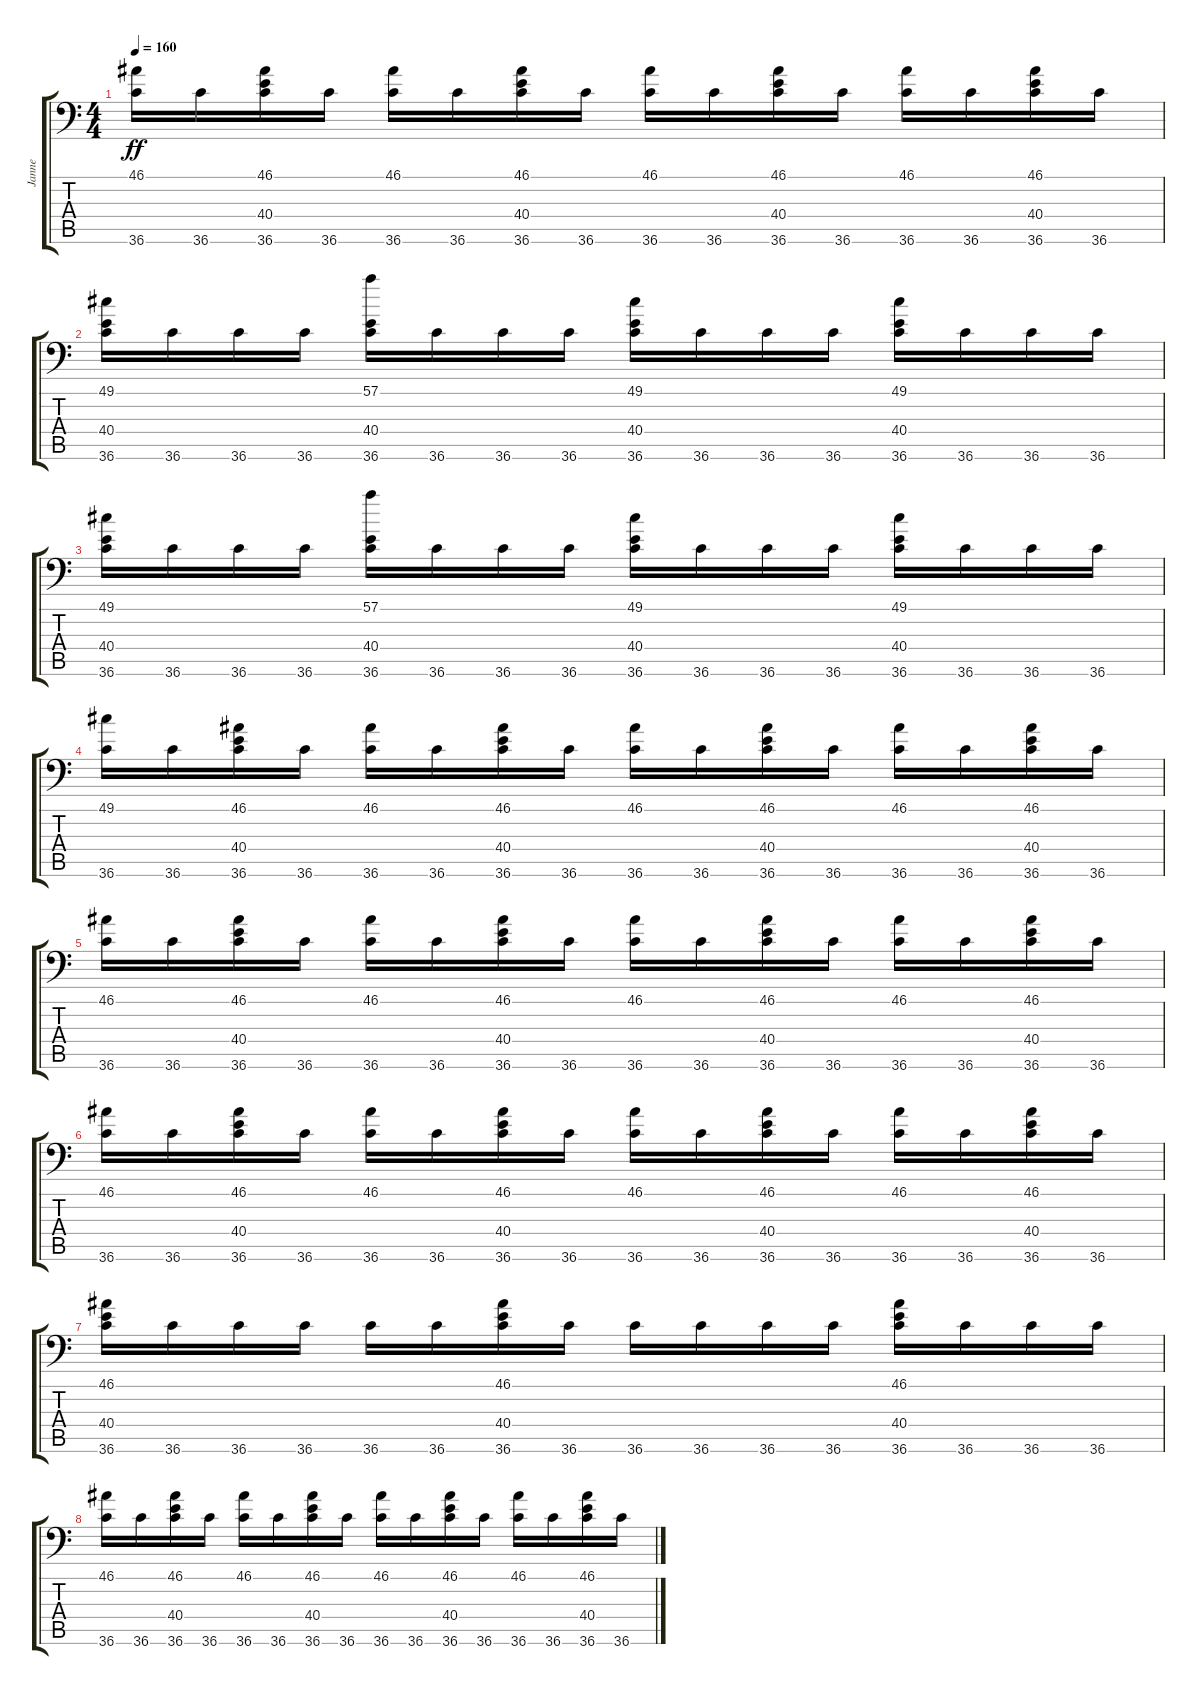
\track ("Janne" "Janne") {instrument acousticgrandpiano}
\staff {score tabs}
\tuning (C-1 C-1 C-1 C-1 C-1 C-1) {hide}
\ts (4 4)
\tempo 160
\clef f4
\ks c
(46.1 36.6).16{dy ff} 36.6.16 (46.1 40.4 36.6).16 36.6.16 (46.1 36.6).16 36.6.16 (46.1 40.4 36.6).16 36.6.16 (46.1 36.6).16 36.6.16 (46.1 40.4 36.6).16 36.6.16 (46.1 36.6).16 36.6.16 (46.1 40.4 36.6).16 36.6.16 |
(49.1 40.4 36.6).16 36.6.16 36.6.16 36.6.16 (57.1 40.4 36.6).16 36.6.16 36.6.16 36.6.16 (49.1 40.4 36.6).16 36.6.16 36.6.16 36.6.16 (49.1 40.4 36.6).16 36.6.16 36.6.16 36.6.16 |
(49.1 40.4 36.6).16 36.6.16 36.6.16 36.6.16 (57.1 40.4 36.6).16 36.6.16 36.6.16 36.6.16 (49.1 40.4 36.6).16 36.6.16 36.6.16 36.6.16 (49.1 40.4 36.6).16 36.6.16 36.6.16 36.6.16 |
(49.1 36.6).16 36.6.16 (46.1 40.4 36.6).16 36.6.16 (46.1 36.6).16 36.6.16 (46.1 40.4 36.6).16 36.6.16 (46.1 36.6).16 36.6.16 (46.1 40.4 36.6).16 36.6.16 (46.1 36.6).16 36.6.16 (46.1 40.4 36.6).16 36.6.16 |
(46.1 36.6).16 36.6.16 (46.1 40.4 36.6).16 36.6.16 (46.1 36.6).16 36.6.16 (46.1 40.4 36.6).16 36.6.16 (46.1 36.6).16 36.6.16 (46.1 40.4 36.6).16 36.6.16 (46.1 36.6).16 36.6.16 (46.1 40.4 36.6).16 36.6.16 |
(46.1 36.6).16 36.6.16 (46.1 40.4 36.6).16 36.6.16 (46.1 36.6).16 36.6.16 (46.1 40.4 36.6).16 36.6.16 (46.1 36.6).16 36.6.16 (46.1 40.4 36.6).16 36.6.16 (46.1 36.6).16 36.6.16 (46.1 40.4 36.6).16 36.6.16 |
(46.1 40.4 36.6).16 36.6.16 36.6.16 36.6.16 36.6.16 36.6.16 (46.1 40.4 36.6).16 36.6.16 36.6.16 36.6.16 36.6.16 36.6.16 (46.1 40.4 36.6).16 36.6.16 36.6.16 36.6.16 |
(46.1 36.6).16 36.6.16 (46.1 40.4 36.6).16 36.6.16 (46.1 36.6).16 36.6.16 (46.1 40.4 36.6).16 36.6.16 (46.1 36.6).16 36.6.16 (46.1 40.4 36.6).16 36.6.16 (46.1 36.6).16 36.6.16 (46.1 40.4 36.6).16 36.6.16
